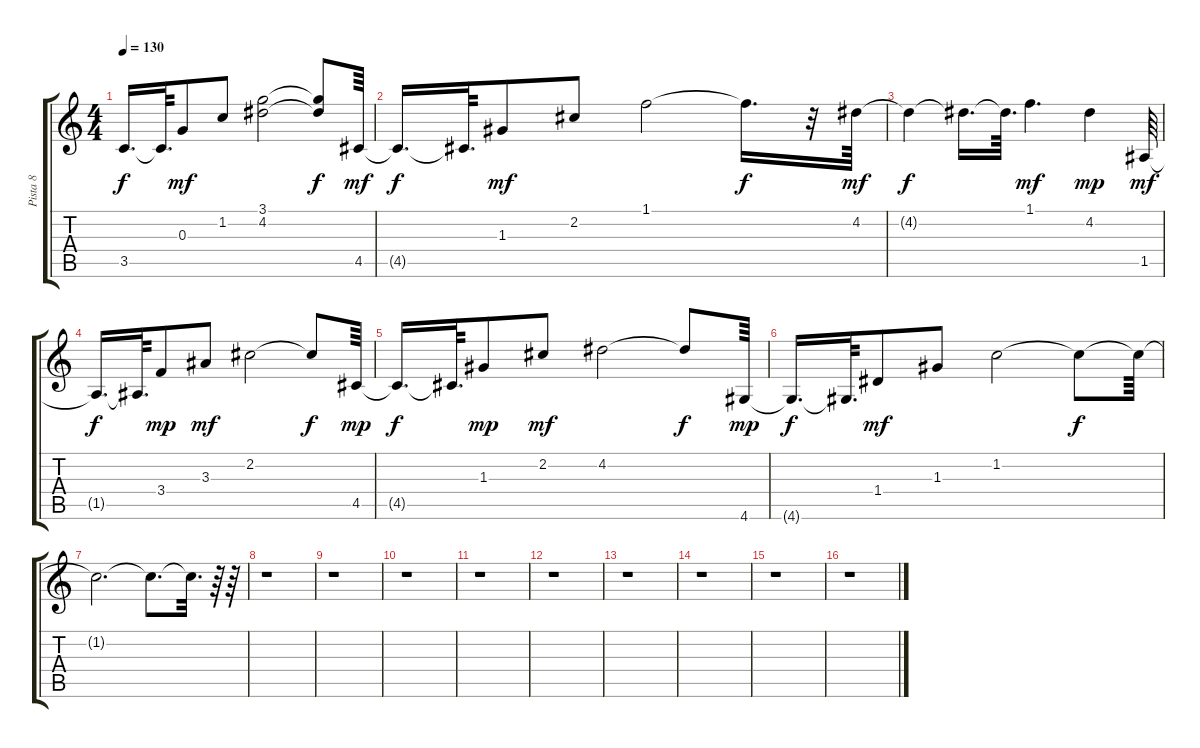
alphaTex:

\track ("Pista 8" "Pista 8") {instrument electricguitarclean}
\staff {score tabs}
\tuning (E4 B3 G3 D3 A2 E2) {hide}
\ts (4 4)
\tempo 130
\clef g2
\ks c
3.5{t}.16{d dy f} 3.5{t}.64{d} 0.3.8{dy mf} 1.2.8 (3.1 4.2).2 (3.1{t} 4.2{t}).8{dy f} 4.5.64{dy mf} |
4.5{t}.16{d dy f} 4.5{t}.64{d} 1.3.8{dy mf} 2.2.8 1.1.2 1.1{t}.16{d dy f} r.32 4.2.64{dy mf} |
4.2{t}.4{dy f} 4.2{t}.16{d} 4.2{t}.64{d} 1.1.4{d dy mf} 4.2.4{dy mp} 1.5.64{dy mf} |
1.5{t}.16{d dy f} 1.5{t}.64{d} 3.4.8{dy mp} 3.3.8{dy mf} 2.2.2 2.2{t}.8{dy f} 4.5.64{dy mp} |
4.5{t}.16{d dy f} 4.5{t}.64{d} 1.3.8{dy mp} 2.2.8{dy mf} 4.2.2 4.2{t}.8{dy f} 4.6.64{dy mp} |
4.6{t}.16{d dy f} 4.6{t}.64{d} 1.4.8{dy mf} 1.3.8 1.2.2 1.2{t}.8{dy f} 1.2{t}.64 |
1.2{t}.2{d} 1.2{t}.8{d} 1.2{t}.32{d} r.64 r.64 |
r.1 |
r.1 |
r.1 |
r.1 |
r.1 |
r.1 |
r.1 |
r.1 |
r.1
